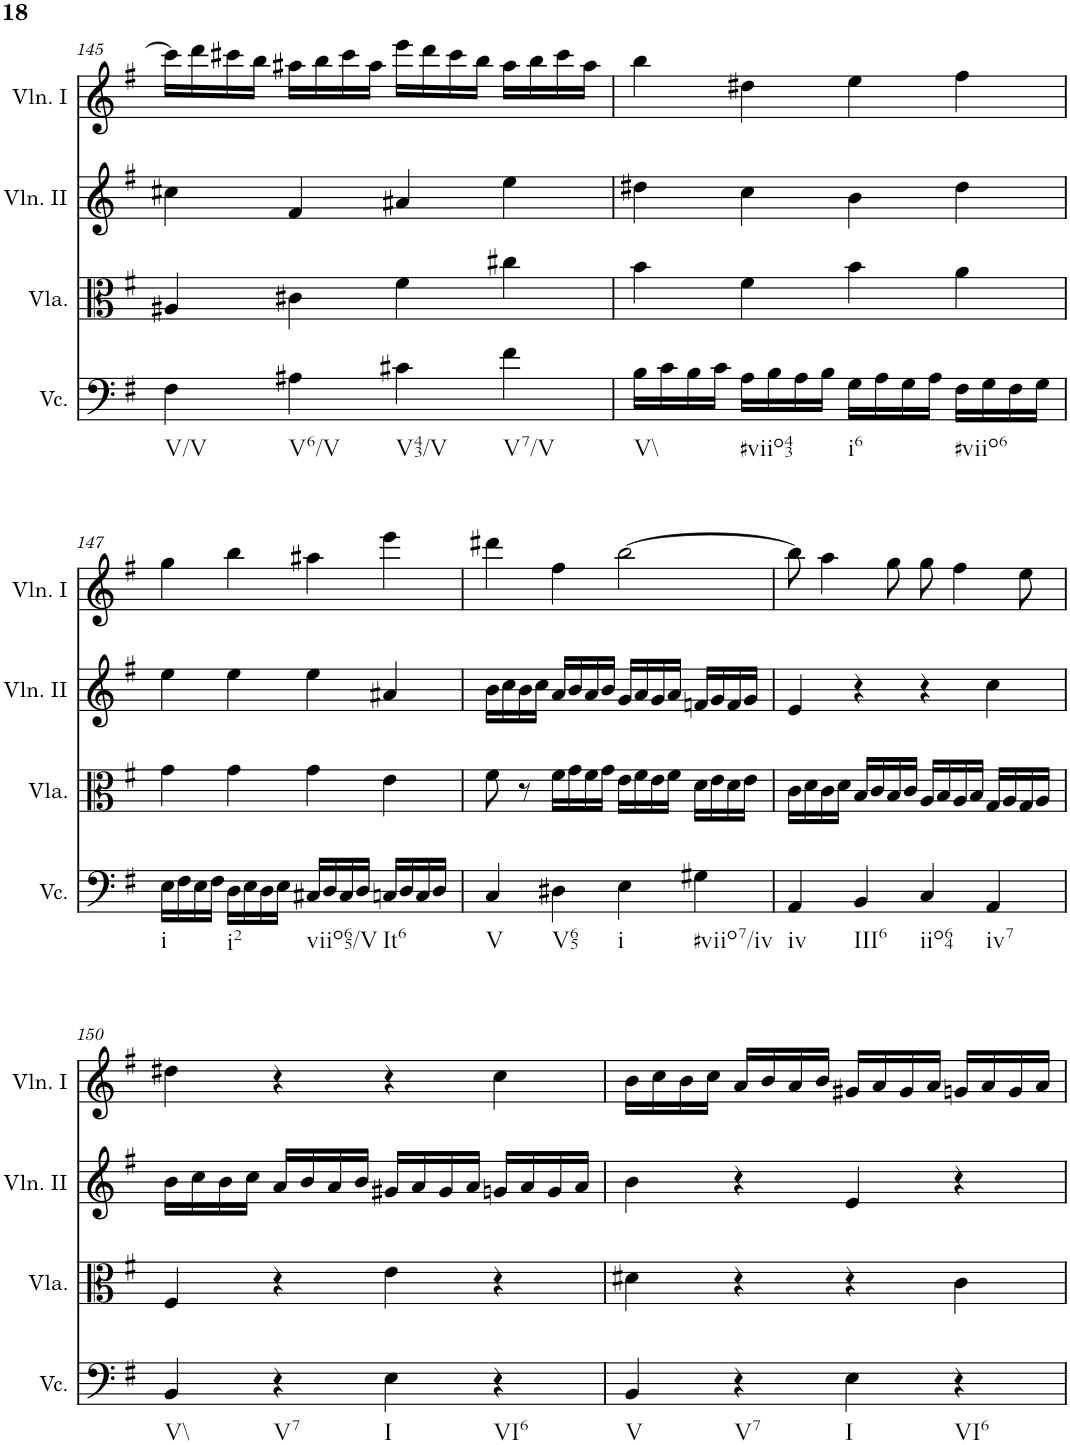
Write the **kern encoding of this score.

**kern	**kern	**kern	**kern
*part4	*part3	*part2	*part1
*staff4	*staff3	*staff2	*staff1
*I"Violoncello	*I"Viola	*I"Violino II	*I"Violino I
*I'Vc.	*I'Vla.	*I'Vln. II	*I'Vln. I
!!LO:PB:g=z
*clefF4	*clefC3	*clefG2	*clefG2
*k[f#]	*k[f#]	*k[f#]	*k[f#]
*M4/4	*M4/4	*M4/4	*M4/4
=145	=145	=145	=145
!LO:TX:b:t=V/V	!	!	!
4F#\	4A#X/	4cc#X\	16ccc#\LL]
.	.	.	16ddd\
.	.	.	16ccc#X\
.	.	.	16bb\JJ
!LO:TX:b:t=V6/V	!	!	!
4A#X\	4c#X\	4f#/	16aa#X\LL
.	.	.	16bb\
.	.	.	16ccc#\
.	.	.	16aa#\JJ
!LO:TX:b:t=V43/V	!	!	!
4c#X\	4f#\	4a#X/	16eee\LL
.	.	.	16ddd\
.	.	.	16ccc#\
.	.	.	16bb\JJ
!LO:TX:b:t=V7/V	!	!	!
4f#\	4cc#X\	4ee\	16aa#\LL
.	.	.	16bb\
.	.	.	16ccc#\
.	.	.	16aa#\JJ
=146	=146	=146	=146
!LO:TX:b:t=V\\	!	!	!
16B\LL	4b\	4dd#X\	4bb\
16c\	.	.	.
16B\	.	.	.
16c\JJ	.	.	.
!LO:TX:b:t=#viio43	!	!	!
16A\LL	4f#\	4cc\	4dd#X\
16B\	.	.	.
16A\	.	.	.
16B\JJ	.	.	.
!LO:TX:b:t=i6	!	!	!
16G\LL	4b\	4b\	4ee\
16A\	.	.	.
16G\	.	.	.
16A\JJ	.	.	.
!LO:TX:b:t=#viio6	!	!	!
16F#\LL	4a\	4dd#\	4ff#\
16G\	.	.	.
16F#\	.	.	.
16G\JJ	.	.	.
!!LO:LB:g=z
=147	=147	=147	=147
!LO:TX:b:t=i	!	!	!
16E\LL	4g\	4ee\	4gg\
16F#\	.	.	.
16E\	.	.	.
16F#\JJ	.	.	.
!LO:TX:b:t=i2	!	!	!
16D\LL	4g\	4ee\	4bb\
16E\	.	.	.
16D\	.	.	.
16E\JJ	.	.	.
!LO:TX:b:t=viio65/V	!	!	!
16C#X/LL	4g\	4ee\	4aa#X\
16D/	.	.	.
16C#/	.	.	.
16D/JJ	.	.	.
!LO:TX:b:t=It6	!	!	!
16Cn/LL	4e\	4a#X/	4eee\
16D/	.	.	.
16C/	.	.	.
16D/JJ	.	.	.
=148	=148	=148	=148
!LO:TX:b:t=V	!	!	!
4C/	8f#\	16b\LL	4ddd#X\
.	.	16cc\	.
.	8r	16b\	.
.	.	16cc\JJ	.
!LO:TX:b:t=V65	!	!	!
4D#X\	16f#\LL	16a/LL	4ff#\
.	16g\	16b/	.
.	16f#\	16a/	.
.	16g\JJ	16b/JJ	.
!LO:TX:b:t=i	!	!	!
4E\	16e\LL	16g/LL	[2bb\
.	16f#\	16a/	.
.	16e\	16g/	.
.	16f#\JJ	16a/JJ	.
!LO:TX:b:t=#viio7/iv	!	!	!
4G#X\	16d\LL	16fn/LL	.
.	16e\	16g/	.
.	16d\	16f/	.
.	16e\JJ	16g/JJ	.
=149	=149	=149	=149
!LO:TX:b:t=iv	!	!	!
4AA/	16c\LL	4e/	8bb\]
.	16d\	.	.
.	16c\	.	4aa\
.	16d\JJ	.	.
!LO:TX:b:t=III6	!	!	!
4BB/	16B/LL	4r	.
.	16c/	.	.
.	16B/	.	8gg\
.	16c/JJ	.	.
!LO:TX:b:t=iio64	!	!	!
4C/	16A/LL	4r	8gg\
.	16B/	.	.
.	16A/	.	4ff#\
.	16B/JJ	.	.
!LO:TX:b:t=iv7	!	!	!
4AA/	16G/LL	4cc\	.
.	16A/	.	.
.	16G/	.	8ee\
.	16A/JJ	.	.
!!LO:LB:g=z
=150	=150	=150	=150
!LO:TX:b:t=V\\	!	!	!
4BB/	4F#/	16b\LL	4dd#X\
.	.	16cc\	.
.	.	16b\	.
.	.	16cc\JJ	.
!LO:TX:b:t=V7	!	!	!
4r	4r	16a/LL	4r
.	.	16b/	.
.	.	16a/	.
.	.	16b/JJ	.
!LO:TX:b:t=I	!	!	!
4E\	4e\	16g#X/LL	4r
.	.	16a/	.
.	.	16g#/	.
.	.	16a/JJ	.
!LO:TX:b:t=VI6	!	!	!
4r	4r	16gn/LL	4cc\
.	.	16a/	.
.	.	16g/	.
.	.	16a/JJ	.
=151	=151	=151	=151
!LO:TX:b:t=V	!	!	!
4BB/	4d#X\	4b\	16b\LL
.	.	.	16cc\
.	.	.	16b\
.	.	.	16cc\JJ
!LO:TX:b:t=V7	!	!	!
4r	4r	4r	16a/LL
.	.	.	16b/
.	.	.	16a/
.	.	.	16b/JJ
!LO:TX:b:t=I	!	!	!
4E\	4r	4e/	16g#X/LL
.	.	.	16a/
.	.	.	16g#/
.	.	.	16a/JJ
!LO:TX:b:t=VI6	!	!	!
4r	4c\	4r	16gn/LL
.	.	.	16a/
.	.	.	16g/
.	.	.	16a/JJ
=	=	=	=
*-	*-	*-	*-
